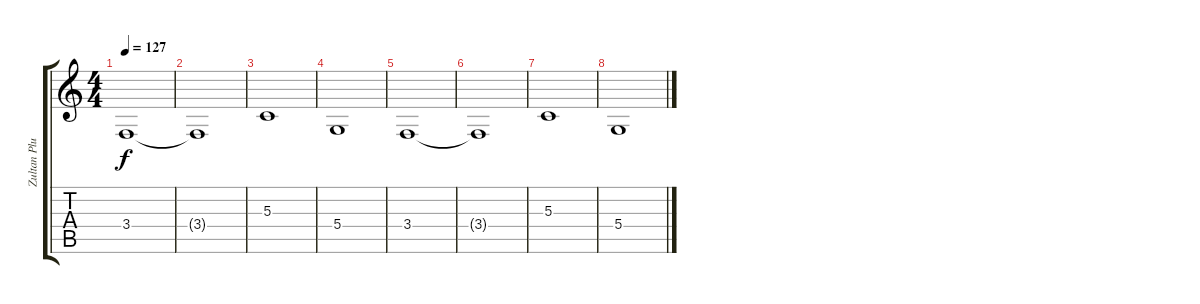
\track ("Zultan Pluto (Keyboard)" "Zultan Plu") {instrument stringensemble1}
\staff {score tabs}
\tuning (E4 B3 G3 D3 A2 E2) {hide}
\ts (4 4)
\tempo 127
\clef g2
\ks c
3.4.1{dy f} |
3.4{t}.1 |
5.3.1 |
5.4.1 |
3.4.1 |
3.4{t}.1 |
5.3.1 |
5.4.1
